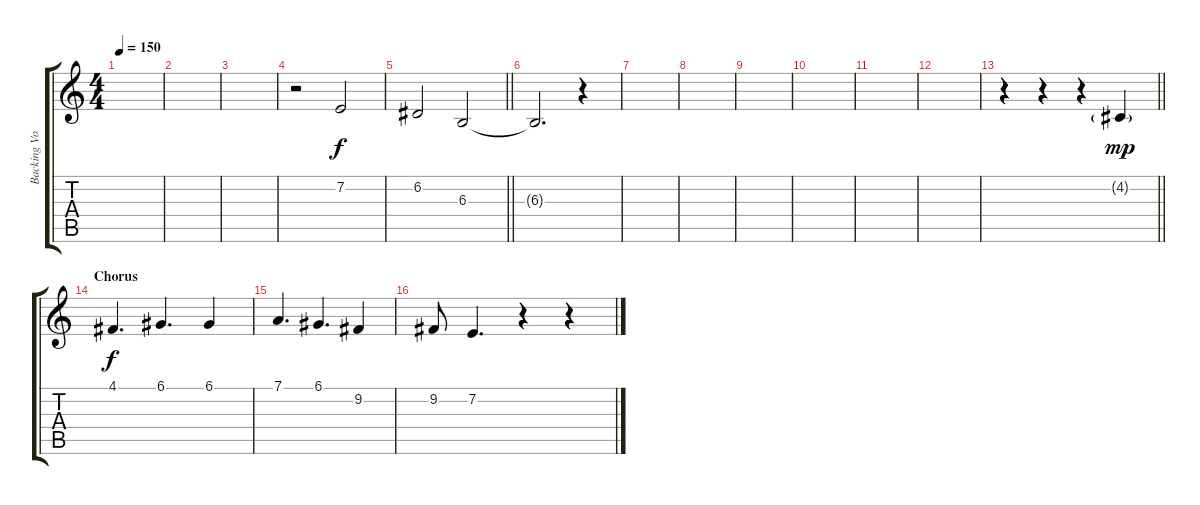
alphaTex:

\track ("Backing Vocals" "Backing Vo") {instrument lead6voice}
\staff {score tabs}
\tuning (D4 A3 F3 C3 G2 D2) {hide}
\ts (4 4)
\tempo 150
\clef g2
\ks c
|
|
|
r.2{volume 11 balance 8 instrument choiraahs} 7.2.2 |
\barLineRight lightlight
6.2.2 6.3.2 |
\section ("" "")
6.3{t}.2{d} r.4 |
|
|
|
|
|
|
\barLineRight lightlight
r.4{volume 13 balance 6 instrument lead6voice} r.4 r.4 4.2{g}.4{dy mp} |
\section ("" "Chorus")
4.1.4{d dy f} 6.1.4{d} 6.1.4 |
7.1.4{d} 6.1.4{d} 9.2.4 |
9.2.8 7.2.4{d} r.4 r.4
